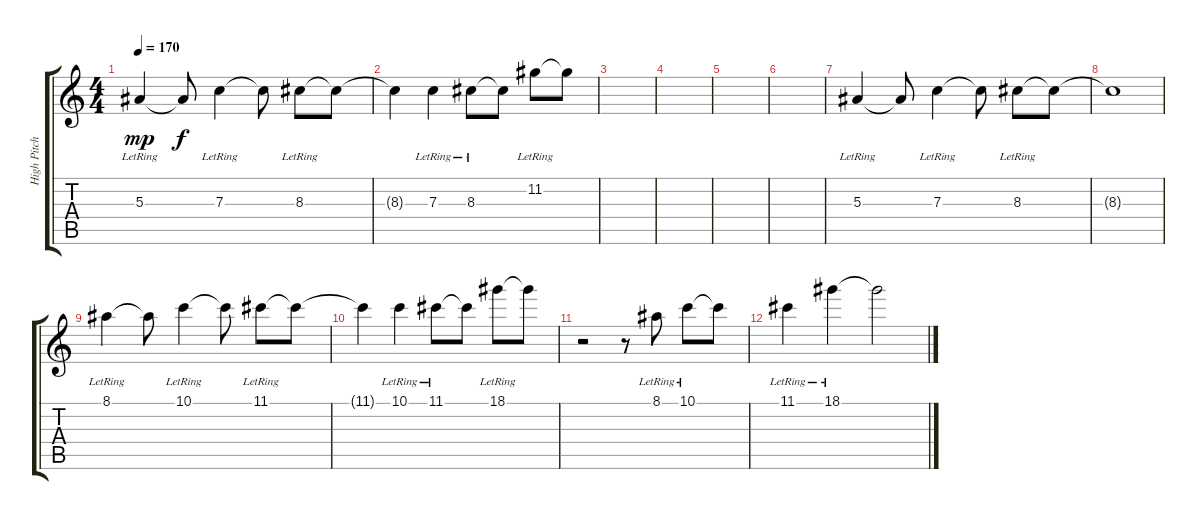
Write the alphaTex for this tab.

\track ("High Pitch Piano" "High Pitch") {instrument acousticgrandpiano}
\staff {score tabs}
\tuning (D5 A4 F4 C4 G3 D3) {hide}
\ts (4 4)
\tempo 170
\clef g2
\ks c
5.3{lr}.4{dy mp} 5.3{t}.8{dy f} 7.3{lr}.4 7.3{t}.8 8.3{lr}.8 8.3{t}.8 |
8.3{t}.4 7.3{lr}.4 8.3{lr}.8 8.3{t}.8 11.2{lr}.8 11.2{t}.8 |
|
|
|
|
5.3{lr}.4 5.3{t}.8 7.3{lr}.4 7.3{t}.8 8.3{lr}.8 8.3{t}.8 |
8.3{t}.1 |
8.1{lr}.4 8.1{t}.8 10.1{lr}.4 10.1{t}.8 11.1{lr}.8 11.1{t}.8 |
11.1{t}.4 10.1{lr}.4 11.1{lr}.8 11.1{t}.8 18.1{lr}.8 18.1{t}.8 |
r.2 r.8 8.1{lr}.8 10.1{lr}.8 10.1{t}.8 |
11.1{lr}.4 18.1{lr}.4 18.1{t}.2
